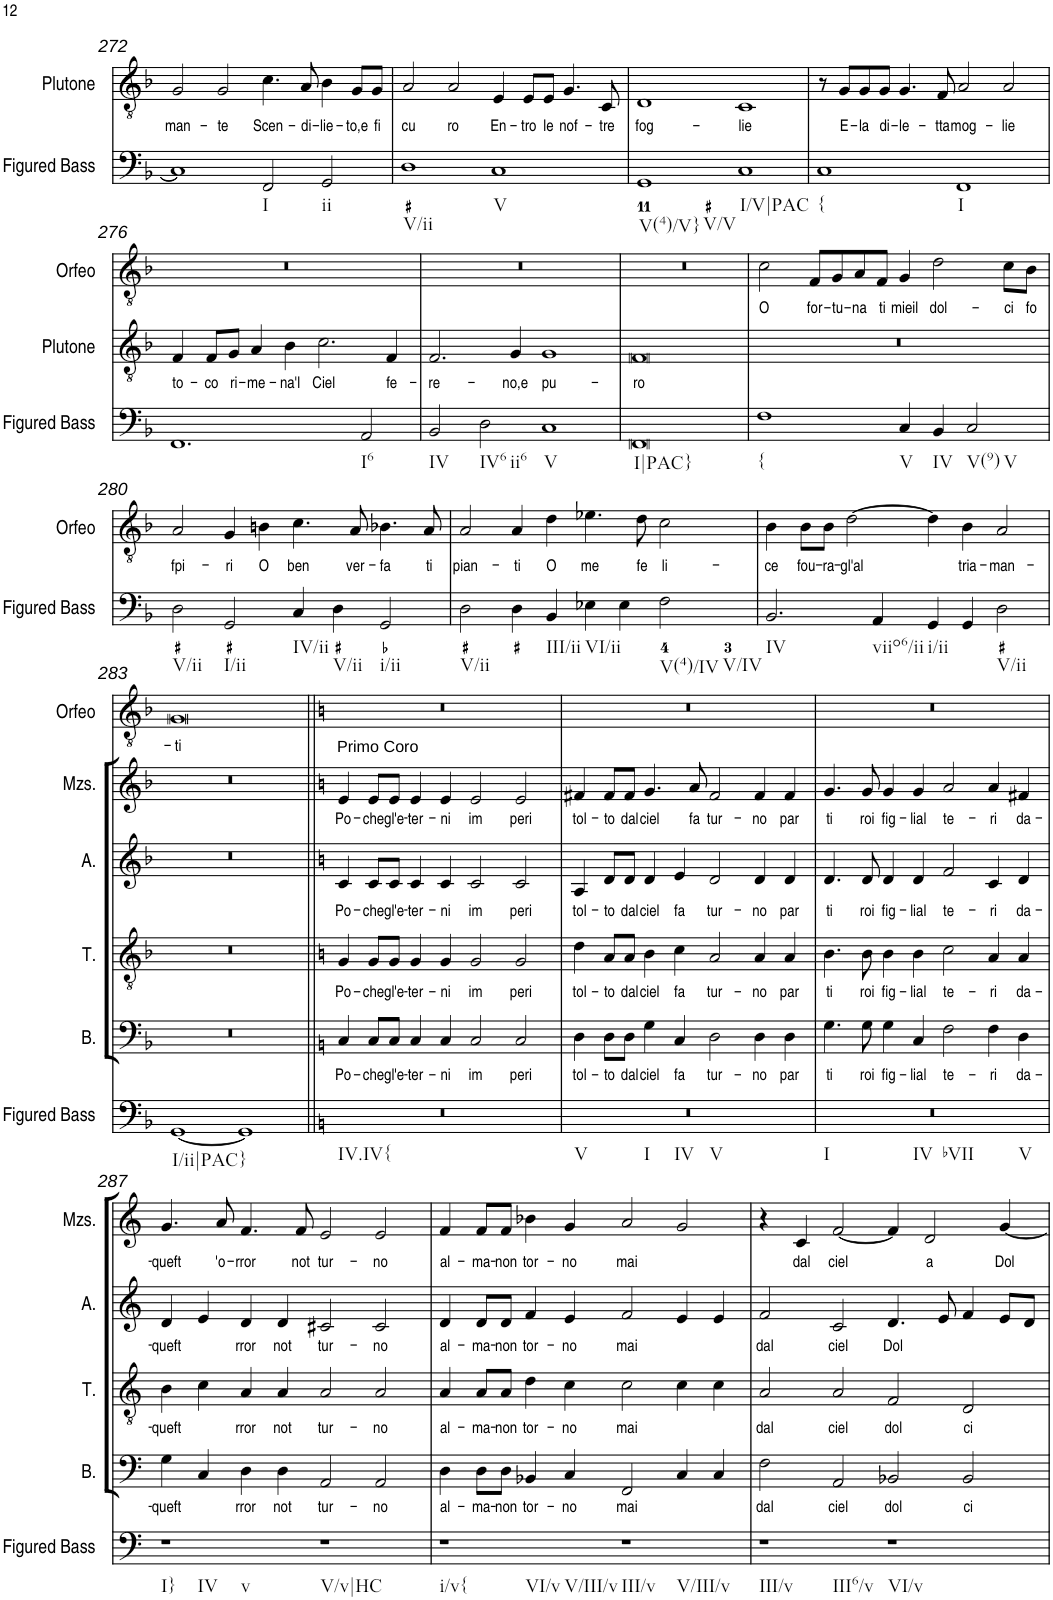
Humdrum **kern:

**kern	**kern	**text	**kern	**text	**kern	**text	**kern	**text	**kern	**text	**kern	**text
*part7	*part6	*part6	*part5	*part5	*part4	*part4	*part3	*part3	*part2	*part2	*part1	*part1
*staff7	*staff6	*staff6	*staff5	*staff5	*staff4	*staff4	*staff3	*staff3	*staff2	*staff2	*staff1	*staff1
*I"Figured Bass	*I"Bass	*	*I"Tenor	*	*I"Alto	*	*I"Mezzo-soprano	*	*I"Plutone	*	*I"Orfeo	*
*I'Figured Bass	*I'B.	*	*I'T.	*	*I'A.	*	*I'Mzs.	*	*I'Plutone	*	*I'Orfeo	*
!!LO:PB:g=z
*clefF4	*clefF4	*	*clefGv2	*	*clefG2	*	*clefG2	*	*clefGv2	*	*clefGv2	*
*k[b-]	*k[b-]	*	*k[b-]	*	*k[b-]	*	*k[b-]	*	*k[b-]	*	*k[b-]	*
*M4/2	*M4/2	*	*M4/2	*	*M4/2	*	*M4/2	*	*M4/2	*	*M4/2	*
=272	=272	=272	=272	=272	=272	=272	=272	=272	=272	=272	=272	=272
!	!	!	!	!	!	!	!	!	!	!LO:LY:b	!	!
1C]	0r	.	0r	.	0r	.	0r	.	2G/	man-	0r	.
!	!	!	!	!	!	!	!	!	!	!LO:LY:b	!	!
.	.	.	.	.	.	.	.	.	2G/	-te	.	.
!LO:TX:b:t=I	!	!	!	!	!	!	!	!	!	!	!	!
!	!	!	!	!	!	!	!	!	!	!LO:LY:b	!	!
2FF/	.	.	.	.	.	.	.	.	4.c\	Scen-	.	.
!	!	!	!	!	!	!	!	!	!	!LO:LY:b	!	!
.	.	.	.	.	.	.	.	.	8A/	-di-	.	.
!LO:TX:b:t=ii	!	!	!	!	!	!	!	!	!	!	!	!
!	!	!	!	!	!	!	!	!	!	!LO:LY:b	!	!
2GG/	.	.	.	.	.	.	.	.	4B-\	-lie-	.	.
!	!	!	!	!	!	!	!	!	!	!LO:LY:b	!	!
.	.	.	.	.	.	.	.	.	8G/L	-to,e	.	.
!	!	!	!	!	!	!	!	!	!	!LO:LY:b	!	!
.	.	.	.	.	.	.	.	.	8G/J	fi	.	.
=273	=273	=273	=273	=273	=273	=273	=273	=273	=273	=273	=273	=273
!LO:TX:b:t=V/ii	!	!	!	!	!	!	!	!	!	!	!	!
!	!	!	!	!	!	!	!	!	!	!LO:LY:b	!	!
1D	0r	.	0r	.	0r	.	0r	.	2A/	cu	0r	.
!	!	!	!	!	!	!	!	!	!	!LO:LY:b	!	!
.	.	.	.	.	.	.	.	.	2A/	ro	.	.
!LO:TX:b:t=V	!	!	!	!	!	!	!	!	!	!	!	!
!	!	!	!	!	!	!	!	!	!	!LO:LY:b	!	!
1C	.	.	.	.	.	.	.	.	4E/	En-	.	.
!	!	!	!	!	!	!	!	!	!	!LO:LY:b	!	!
.	.	.	.	.	.	.	.	.	8E/L	-tro	.	.
!	!	!	!	!	!	!	!	!	!	!LO:LY:b	!	!
.	.	.	.	.	.	.	.	.	8E/J	le	.	.
!	!	!	!	!	!	!	!	!	!	!LO:LY:b	!	!
.	.	.	.	.	.	.	.	.	4.G/	nof-	.	.
!	!	!	!	!	!	!	!	!	!	!LO:LY:b	!	!
.	.	.	.	.	.	.	.	.	8C/	-tre	.	.
=274	=274	=274	=274	=274	=274	=274	=274	=274	=274	=274	=274	=274
!LO:TX:b:t=V(4)/V}	!	!	!	!	!	!	!	!	!	!	!	!
!LO:TX:b:t=V/V	!	!	!	!	!	!	!	!	!	!	!	!
!	!	!	!	!	!	!	!	!	!	!LO:LY:b	!	!
1GG	0r	.	0r	.	0r	.	0r	.	1D	fog-	0r	.
!LO:TX:b:t=I/V|PAC	!	!	!	!	!	!	!	!	!	!	!	!
!	!	!	!	!	!	!	!	!	!	!LO:LY:b	!	!
1C	.	.	.	.	.	.	.	.	1C	-lie	.	.
=275	=275	=275	=275	=275	=275	=275	=275	=275	=275	=275	=275	=275
!LO:TX:b:t={	!	!	!	!	!	!	!	!	!	!	!	!
1C	0r	.	0r	.	0r	.	0r	.	8r	.	0r	.
!	!	!	!	!	!	!	!	!	!	!LO:LY:b	!	!
.	.	.	.	.	.	.	.	.	8G/L	E-	.	.
!	!	!	!	!	!	!	!	!	!	!LO:LY:b	!	!
.	.	.	.	.	.	.	.	.	8G/	-la	.	.
!	!	!	!	!	!	!	!	!	!	!LO:LY:b	!	!
.	.	.	.	.	.	.	.	.	8G/J	di-	.	.
!	!	!	!	!	!	!	!	!	!	!LO:LY:b	!	!
.	.	.	.	.	.	.	.	.	4.G/	-le-	.	.
!	!	!	!	!	!	!	!	!	!	!LO:LY:b	!	!
.	.	.	.	.	.	.	.	.	8F/	-tta	.	.
!LO:TX:b:t=I	!	!	!	!	!	!	!	!	!	!	!	!
!	!	!	!	!	!	!	!	!	!	!LO:LY:b	!	!
1FF	.	.	.	.	.	.	.	.	2A/	mog-	.	.
!	!	!	!	!	!	!	!	!	!	!LO:LY:b	!	!
.	.	.	.	.	.	.	.	.	2A/	-lie	.	.
!!LO:LB:g=z
=276	=276	=276	=276	=276	=276	=276	=276	=276	=276	=276	=276	=276
!	!	!	!	!	!	!	!	!	!	!LO:LY:b	!	!
1.FF	0r	.	0r	.	0r	.	0r	.	4F/	to-	0r	.
!	!	!	!	!	!	!	!	!	!	!LO:LY:b	!	!
.	.	.	.	.	.	.	.	.	8F/L	-co	.	.
!	!	!	!	!	!	!	!	!	!	!LO:LY:b	!	!
.	.	.	.	.	.	.	.	.	8G/J	ri-	.	.
!	!	!	!	!	!	!	!	!	!	!LO:LY:b	!	!
.	.	.	.	.	.	.	.	.	4A/	-me-	.	.
!	!	!	!	!	!	!	!	!	!	!LO:LY:b	!	!
.	.	.	.	.	.	.	.	.	4B-\	-na'l	.	.
!	!	!	!	!	!	!	!	!	!	!LO:LY:b	!	!
.	.	.	.	.	.	.	.	.	2.c\	Ciel	.	.
!LO:TX:b:t=I6	!	!	!	!	!	!	!	!	!	!	!	!
2AA/	.	.	.	.	.	.	.	.	.	.	.	.
!	!	!	!	!	!	!	!	!	!	!LO:LY:b	!	!
.	.	.	.	.	.	.	.	.	4F/	fe-	.	.
=277	=277	=277	=277	=277	=277	=277	=277	=277	=277	=277	=277	=277
!LO:TX:b:t=IV	!	!	!	!	!	!	!	!	!	!	!	!
!	!	!	!	!	!	!	!	!	!	!LO:LY:b	!	!
2BB-/	0r	.	0r	.	0r	.	0r	.	2.F/	-re-	0r	.
!LO:TX:b:t=IV6	!	!	!	!	!	!	!	!	!	!	!	!
!LO:TX:b:t=ii6	!	!	!	!	!	!	!	!	!	!	!	!
2D\	.	.	.	.	.	.	.	.	.	.	.	.
!	!	!	!	!	!	!	!	!	!	!LO:LY:b	!	!
.	.	.	.	.	.	.	.	.	4G/	-no,e	.	.
!LO:TX:b:t=V	!	!	!	!	!	!	!	!	!	!	!	!
!	!	!	!	!	!	!	!	!	!	!LO:LY:b	!	!
1C	.	.	.	.	.	.	.	.	1G	pu-	.	.
=278	=278	=278	=278	=278	=278	=278	=278	=278	=278	=278	=278	=278
!LO:TX:b:t=I|PAC}	!	!	!	!	!	!	!	!	!	!	!	!
!	!	!	!	!	!	!	!	!	!	!LO:LY:b	!	!
0FF	0r	.	0r	.	0r	.	0r	.	0F	-ro	0r	.
=279	=279	=279	=279	=279	=279	=279	=279	=279	=279	=279	=279	=279
!LO:TX:b:t={	!	!	!	!	!	!	!	!	!	!	!	!
!	!	!	!	!	!	!	!	!	!	!	!	!LO:LY:b
1F	0r	.	0r	.	0r	.	0r	.	0r	.	2c\	O
!	!	!	!	!	!	!	!	!	!	!	!	!LO:LY:b
.	.	.	.	.	.	.	.	.	.	.	8F/L	for-
!	!	!	!	!	!	!	!	!	!	!	!	!LO:LY:b
.	.	.	.	.	.	.	.	.	.	.	8G/	-tu-
!	!	!	!	!	!	!	!	!	!	!	!	!LO:LY:b
.	.	.	.	.	.	.	.	.	.	.	8A/	-na
!	!	!	!	!	!	!	!	!	!	!	!	!LO:LY:b
.	.	.	.	.	.	.	.	.	.	.	8F/J	ti
!LO:TX:b:t=V	!	!	!	!	!	!	!	!	!	!	!	!
!	!	!	!	!	!	!	!	!	!	!	!	!LO:LY:b
4C/	.	.	.	.	.	.	.	.	.	.	4G/	mieil
!LO:TX:b:t=IV	!	!	!	!	!	!	!	!	!	!	!	!
!	!	!	!	!	!	!	!	!	!	!	!	!LO:LY:b
4BB-/	.	.	.	.	.	.	.	.	.	.	2d\	dol-
!LO:TX:b:t=V(9)	!	!	!	!	!	!	!	!	!	!	!	!
!LO:TX:b:t=V	!	!	!	!	!	!	!	!	!	!	!	!
2C/	.	.	.	.	.	.	.	.	.	.	.	.
!	!	!	!	!	!	!	!	!	!	!	!	!LO:LY:b
.	.	.	.	.	.	.	.	.	.	.	8c\L	-ci
!	!	!	!	!	!	!	!	!	!	!	!	!LO:LY:b
.	.	.	.	.	.	.	.	.	.	.	8B-\J	fo
!!LO:LB:g=z
=280	=280	=280	=280	=280	=280	=280	=280	=280	=280	=280	=280	=280
!LO:TX:b:t=V/ii	!	!	!	!	!	!	!	!	!	!	!	!
!	!	!	!	!	!	!	!	!	!	!	!	!LO:LY:b
2D\	0r	.	0r	.	0r	.	0r	.	0r	.	2A/	fpi-
!LO:TX:b:t=I/ii	!	!	!	!	!	!	!	!	!	!	!	!
!	!	!	!	!	!	!	!	!	!	!	!	!LO:LY:b
2GG/	.	.	.	.	.	.	.	.	.	.	4G/	-ri
!	!	!	!	!	!	!	!	!	!	!	!	!LO:LY:b
.	.	.	.	.	.	.	.	.	.	.	4Bn\	O
!LO:TX:b:t=IV/ii	!	!	!	!	!	!	!	!	!	!	!	!
!	!	!	!	!	!	!	!	!	!	!	!	!LO:LY:b
4C/	.	.	.	.	.	.	.	.	.	.	4.c\	ben
!LO:TX:b:t=V/ii	!	!	!	!	!	!	!	!	!	!	!	!
4D\	.	.	.	.	.	.	.	.	.	.	.	.
!	!	!	!	!	!	!	!	!	!	!	!	!LO:LY:b
.	.	.	.	.	.	.	.	.	.	.	8A/	ver-
!LO:TX:b:t=i/ii	!	!	!	!	!	!	!	!	!	!	!	!
!	!	!	!	!	!	!	!	!	!	!	!	!LO:LY:b
2GG/	.	.	.	.	.	.	.	.	.	.	4.B-X\	-fa
!	!	!	!	!	!	!	!	!	!	!	!	!LO:LY:b
.	.	.	.	.	.	.	.	.	.	.	8A/	ti
=281	=281	=281	=281	=281	=281	=281	=281	=281	=281	=281	=281	=281
!LO:TX:b:t=V/ii	!	!	!	!	!	!	!	!	!	!	!	!
!	!	!	!	!	!	!	!	!	!	!	!	!LO:LY:b
2D\	0r	.	0r	.	0r	.	0r	.	0r	.	2A/	pian-
!	!	!	!	!	!	!	!	!	!	!	!	!LO:LY:b
4D\	.	.	.	.	.	.	.	.	.	.	4A/	-ti
!LO:TX:b:t=III/ii	!	!	!	!	!	!	!	!	!	!	!	!
!	!	!	!	!	!	!	!	!	!	!	!	!LO:LY:b
4BB-/	.	.	.	.	.	.	.	.	.	.	4d\	O
!LO:TX:b:t=VI/ii	!	!	!	!	!	!	!	!	!	!	!	!
!	!	!	!	!	!	!	!	!	!	!	!	!LO:LY:b
4E-X\	.	.	.	.	.	.	.	.	.	.	4.e-X\	me
4E-\	.	.	.	.	.	.	.	.	.	.	.	.
!	!	!	!	!	!	!	!	!	!	!	!	!LO:LY:b
.	.	.	.	.	.	.	.	.	.	.	8d\	fe
!LO:TX:b:t=V(4)/IV	!	!	!	!	!	!	!	!	!	!	!	!
!LO:TX:b:t=V/IV	!	!	!	!	!	!	!	!	!	!	!	!
!	!	!	!	!	!	!	!	!	!	!	!	!LO:LY:b
2F\	.	.	.	.	.	.	.	.	.	.	2c\	li-
=282	=282	=282	=282	=282	=282	=282	=282	=282	=282	=282	=282	=282
!LO:TX:b:t=IV	!	!	!	!	!	!	!	!	!	!	!	!
!	!	!	!	!	!	!	!	!	!	!	!	!LO:LY:b
2.BB-/	0r	.	0r	.	0r	.	0r	.	0r	.	4B-\	-ce
!	!	!	!	!	!	!	!	!	!	!	!	!LO:LY:b
.	.	.	.	.	.	.	.	.	.	.	8B-\L	fou-
!	!	!	!	!	!	!	!	!	!	!	!	!LO:LY:b
.	.	.	.	.	.	.	.	.	.	.	8B-\J	-ra-
!	!	!	!	!	!	!	!	!	!	!	!	!LO:LY:b
.	.	.	.	.	.	.	.	.	.	.	[2d\	-gl'al
!LO:TX:b:t=viio6/ii	!	!	!	!	!	!	!	!	!	!	!	!
4AA/	.	.	.	.	.	.	.	.	.	.	.	.
!LO:TX:b:t=i/ii	!	!	!	!	!	!	!	!	!	!	!	!
4GG/	.	.	.	.	.	.	.	.	.	.	4d\]	.
!	!	!	!	!	!	!	!	!	!	!	!	!LO:LY:b
4GG/	.	.	.	.	.	.	.	.	.	.	4B-\	tria-
!LO:TX:b:t=V/ii	!	!	!	!	!	!	!	!	!	!	!	!
!	!	!	!	!	!	!	!	!	!	!	!	!LO:LY:b
2D\	.	.	.	.	.	.	.	.	.	.	2A/	-man-
!!LO:LB:g=z
=283	=283	=283	=283	=283	=283	=283	=283	=283	=283	=283	=283	=283
!LO:TX:b:t=I/ii|PAC}	!	!	!	!	!	!	!	!	!	!	!	!
!	!	!	!	!	!	!	!	!	!	!	!	!LO:LY:b
[1GG	0r	.	0r	.	0r	.	0r	.	0r	.	0G	-ti
1GG]	.	.	.	.	.	.	.	.	.	.	.	.
=284||	=284||	=284||	=284||	=284||	=284||	=284||	=284||	=284||	=284||	=284||	=284||	=284||
*k[]	*k[]	*	*k[]	*	*k[]	*	*k[]	*	*k[]	*	*k[]	*
!	!	!	!	!	!	!	!LO:TX:a:t=Primo Coro	!	!	!	!	!
!LO:TX:b:t=IV.IV{	!	!	!	!	!	!	!	!	!	!	!	!
!	!	!LO:LY:b	!	!LO:LY:b	!	!LO:LY:b	!	!LO:LY:b	!	!	!	!
0r	4C/	Po-	4G/	Po-	4c/	Po-	4e/	Po-	0r	.	0r	.
!	!	!LO:LY:b	!	!LO:LY:b	!	!LO:LY:b	!	!LO:LY:b	!	!	!	!
.	8C/L	-che	8G/L	-che	8c/L	-che	8e/L	-che	.	.	.	.
!	!	!LO:LY:b	!	!LO:LY:b	!	!LO:LY:b	!	!LO:LY:b	!	!	!	!
.	8C/J	gl'e-	8G/J	gl'e-	8c/J	gl'e-	8e/J	gl'e-	.	.	.	.
!	!	!LO:LY:b	!	!LO:LY:b	!	!LO:LY:b	!	!LO:LY:b	!	!	!	!
.	4C/	-ter-	4G/	-ter-	4c/	-ter-	4e/	-ter-	.	.	.	.
!	!	!LO:LY:b	!	!LO:LY:b	!	!LO:LY:b	!	!LO:LY:b	!	!	!	!
.	4C/	-ni	4G/	-ni	4c/	-ni	4e/	-ni	.	.	.	.
!	!	!LO:LY:b	!	!LO:LY:b	!	!LO:LY:b	!	!LO:LY:b	!	!	!	!
.	2C/	im	2G/	im	2c/	im	2e/	im	.	.	.	.
!	!	!LO:LY:b	!	!LO:LY:b	!	!LO:LY:b	!	!LO:LY:b	!	!	!	!
.	2C/	peri	2G/	peri	2c/	peri	2e/	peri	.	.	.	.
=285	=285	=285	=285	=285	=285	=285	=285	=285	=285	=285	=285	=285
!LO:TX:b:t=V	!	!	!	!	!	!	!	!	!	!	!	!
!LO:TX:b:t=I	!	!	!	!	!	!	!	!	!	!	!	!
!LO:TX:b:t=IV	!	!	!	!	!	!	!	!	!	!	!	!
!LO:TX:b:t=V	!	!	!	!	!	!	!	!	!	!	!	!
!	!	!LO:LY:b	!	!LO:LY:b	!	!LO:LY:b	!	!LO:LY:b	!	!	!	!
0r	4D\	tol-	4d\	tol-	4A/	tol-	4f#X/	tol-	0r	.	0r	.
!	!	!LO:LY:b	!	!LO:LY:b	!	!LO:LY:b	!	!LO:LY:b	!	!	!	!
.	8D\L	-to	8A/L	-to	8d/L	-to	8f#/L	-to	.	.	.	.
!	!	!LO:LY:b	!	!LO:LY:b	!	!LO:LY:b	!	!LO:LY:b	!	!	!	!
.	8D\J	dal	8A/J	dal	8d/J	dal	8f#/J	dal	.	.	.	.
!	!	!LO:LY:b	!	!LO:LY:b	!	!LO:LY:b	!	!LO:LY:b	!	!	!	!
.	4G\	ciel	4B\	ciel	4d/	ciel	4.g/	ciel	.	.	.	.
!	!	!LO:LY:b	!	!LO:LY:b	!	!LO:LY:b	!	!	!	!	!	!
.	4C/	fa	4c\	fa	4e/	fa	.	.	.	.	.	.
!	!	!	!	!	!	!	!	!LO:LY:b	!	!	!	!
.	.	.	.	.	.	.	8a/	fa	.	.	.	.
!	!	!LO:LY:b	!	!LO:LY:b	!	!LO:LY:b	!	!LO:LY:b	!	!	!	!
.	2D\	tur-	2A/	tur-	2d/	tur-	2f#/	tur-	.	.	.	.
!	!	!LO:LY:b	!	!LO:LY:b	!	!LO:LY:b	!	!LO:LY:b	!	!	!	!
.	4D\	-no	4A/	-no	4d/	-no	4f#/	-no	.	.	.	.
!	!	!LO:LY:b	!	!LO:LY:b	!	!LO:LY:b	!	!LO:LY:b	!	!	!	!
.	4D\	par	4A/	par	4d/	par	4f#/	par	.	.	.	.
=286	=286	=286	=286	=286	=286	=286	=286	=286	=286	=286	=286	=286
!LO:TX:b:t=I	!	!	!	!	!	!	!	!	!	!	!	!
!LO:TX:b:t=IV	!	!	!	!	!	!	!	!	!	!	!	!
!LO:TX:b:t=bVII	!	!	!	!	!	!	!	!	!	!	!	!
!LO:TX:b:t=V	!	!	!	!	!	!	!	!	!	!	!	!
!	!	!LO:LY:b	!	!LO:LY:b	!	!LO:LY:b	!	!LO:LY:b	!	!	!	!
0r	4.G\	ti	4.B\	ti	4.d/	ti	4.g/	ti	0r	.	0r	.
!	!	!LO:LY:b	!	!LO:LY:b	!	!LO:LY:b	!	!LO:LY:b	!	!	!	!
.	8G\	roi	8B\	roi	8d/	roi	8g/	roi	.	.	.	.
!	!	!LO:LY:b	!	!LO:LY:b	!	!LO:LY:b	!	!LO:LY:b	!	!	!	!
.	4G\	fig-	4B\	fig-	4d/	fig-	4g/	fig-	.	.	.	.
!	!	!LO:LY:b	!	!LO:LY:b	!	!LO:LY:b	!	!LO:LY:b	!	!	!	!
.	4C/	-lial	4B\	-lial	4d/	-lial	4g/	-lial	.	.	.	.
!	!	!LO:LY:b	!	!LO:LY:b	!	!LO:LY:b	!	!LO:LY:b	!	!	!	!
.	2F\	te-	2c\	te-	2f/	te-	2a/	te-	.	.	.	.
!	!	!LO:LY:b	!	!LO:LY:b	!	!LO:LY:b	!	!LO:LY:b	!	!	!	!
.	4F\	-ri	4A/	-ri	4c/	-ri	4a/	-ri	.	.	.	.
!	!	!LO:LY:b	!	!LO:LY:b	!	!LO:LY:b	!	!LO:LY:b	!	!	!	!
.	4D\	da-	4A/	da-	4d/	da-	4f#X/	da-	.	.	.	.
!!LO:LB:g=z
=287	=287	=287	=287	=287	=287	=287	=287	=287	=287	=287	=287	=287
!LO:TX:b:t=I}	!	!	!	!	!	!	!	!	!	!	!	!
!LO:TX:b:t=IV	!	!	!	!	!	!	!	!	!	!	!	!
!LO:TX:b:t=v	!	!	!	!	!	!	!	!	!	!	!	!
!	!	!LO:LY:b	!	!LO:LY:b	!	!LO:LY:b	!	!LO:LY:b	!	!	!	!
1r	4G\	-queft	4B\	-queft	4d/	-queft	4.g/	-queft	0r	.	0r	.
.	4C/	.	4c\	.	4e/	.	.	.	.	.	.	.
!	!	!	!	!	!	!	!	!LO:LY:b	!	!	!	!
.	.	.	.	.	.	.	8a/	'o-	.	.	.	.
!	!	!LO:LY:b	!	!LO:LY:b	!	!LO:LY:b	!	!LO:LY:b	!	!	!	!
.	4D\	-rror	4A/	-rror	4d/	-rror	4.f/	-rror	.	.	.	.
!	!	!LO:LY:b	!	!LO:LY:b	!	!LO:LY:b	!	!	!	!	!	!
.	4D\	not	4A/	not	4d/	not	.	.	.	.	.	.
!	!	!	!	!	!	!	!	!LO:LY:b	!	!	!	!
.	.	.	.	.	.	.	8f/	not	.	.	.	.
!LO:TX:b:t=V/v|HC	!	!	!	!	!	!	!	!	!	!	!	!
!	!	!LO:LY:b	!	!LO:LY:b	!	!LO:LY:b	!	!LO:LY:b	!	!	!	!
1r	2AA/	tur-	2A/	tur-	2c#X/	tur-	2e/	tur-	.	.	.	.
!	!	!LO:LY:b	!	!LO:LY:b	!	!LO:LY:b	!	!LO:LY:b	!	!	!	!
.	2AA/	-no	2A/	-no	2c#/	-no	2e/	-no	.	.	.	.
=288	=288	=288	=288	=288	=288	=288	=288	=288	=288	=288	=288	=288
!LO:TX:b:t=i/v{	!	!	!	!	!	!	!	!	!	!	!	!
!LO:TX:b:t=VI/v	!	!	!	!	!	!	!	!	!	!	!	!
!LO:TX:b:t=V/III/v	!	!	!	!	!	!	!	!	!	!	!	!
!	!	!LO:LY:b	!	!LO:LY:b	!	!LO:LY:b	!	!LO:LY:b	!	!	!	!
1r	4D\	al-	4A/	al-	4d/	al-	4f/	al-	0r	.	0r	.
!	!	!LO:LY:b	!	!LO:LY:b	!	!LO:LY:b	!	!LO:LY:b	!	!	!	!
.	8D\L	-ma-	8A/L	-ma-	8d/L	-ma-	8f/L	-ma-	.	.	.	.
!	!	!LO:LY:b	!	!LO:LY:b	!	!LO:LY:b	!	!LO:LY:b	!	!	!	!
.	8D\J	-non	8A/J	-non	8d/J	-non	8f/J	-non	.	.	.	.
!	!	!LO:LY:b	!	!LO:LY:b	!	!LO:LY:b	!	!LO:LY:b	!	!	!	!
.	4BB-X/	tor-	4d\	tor-	4f/	tor-	4b-X\	tor-	.	.	.	.
!	!	!LO:LY:b	!	!LO:LY:b	!	!LO:LY:b	!	!LO:LY:b	!	!	!	!
.	4C/	-no	4c\	-no	4e/	-no	4g/	-no	.	.	.	.
!LO:TX:b:t=III/v	!	!	!	!	!	!	!	!	!	!	!	!
!LO:TX:b:t=V/III/v	!	!	!	!	!	!	!	!	!	!	!	!
!	!	!LO:LY:b	!	!LO:LY:b	!	!LO:LY:b	!	!LO:LY:b	!	!	!	!
1r	2FF/	mai	2c\	mai	2f/	mai	2a/	mai	.	.	.	.
.	4C/	.	4c\	.	4e/	.	2g/	.	.	.	.	.
.	4C/	.	4c\	.	4e/	.	.	.	.	.	.	.
=289	=289	=289	=289	=289	=289	=289	=289	=289	=289	=289	=289	=289
!LO:TX:b:t=III/v	!	!	!	!	!	!	!	!	!	!	!	!
!LO:TX:b:t=III6/v	!	!	!	!	!	!	!	!	!	!	!	!
!	!	!LO:LY:b	!	!LO:LY:b	!	!LO:LY:b	!	!	!	!	!	!
1r	2F\	dal	2A/	dal	2f/	dal	4r	.	0r	.	0r	.
!	!	!	!	!	!	!	!	!LO:LY:b	!	!	!	!
.	.	.	.	.	.	.	4c/	dal	.	.	.	.
!	!	!LO:LY:b	!	!LO:LY:b	!	!LO:LY:b	!	!LO:LY:b	!	!	!	!
.	2AA/	ciel	2A/	ciel	2c/	ciel	[2f/	ciel	.	.	.	.
!LO:TX:b:t=VI/v	!	!	!	!	!	!	!	!	!	!	!	!
!	!	!LO:LY:b	!	!LO:LY:b	!	!LO:LY:b	!	!	!	!	!	!
1r	2BB-X/	dol	2F/	dol	4.d/	Dol	4f/]	.	.	.	.	.
!	!	!	!	!	!	!	!	!LO:LY:b	!	!	!	!
.	.	.	.	.	.	.	2d/	a	.	.	.	.
.	.	.	.	.	8e/	.	.	.	.	.	.	.
!	!	!LO:LY:b	!	!LO:LY:b	!	!	!	!	!	!	!	!
.	2BB-/	ci	2D/	ci	4f/	.	.	.	.	.	.	.
!	!	!	!	!	!	!	!	!LO:LY:b	!	!	!	!
.	.	.	.	.	8e/L	.	[4g/	Dol	.	.	.	.
.	.	.	.	.	8d/J	.	.	.	.	.	.	.
=	=	=	=	=	=	=	=	=	=	=	=	=
*-	*-	*-	*-	*-	*-	*-	*-	*-	*-	*-	*-	*-
